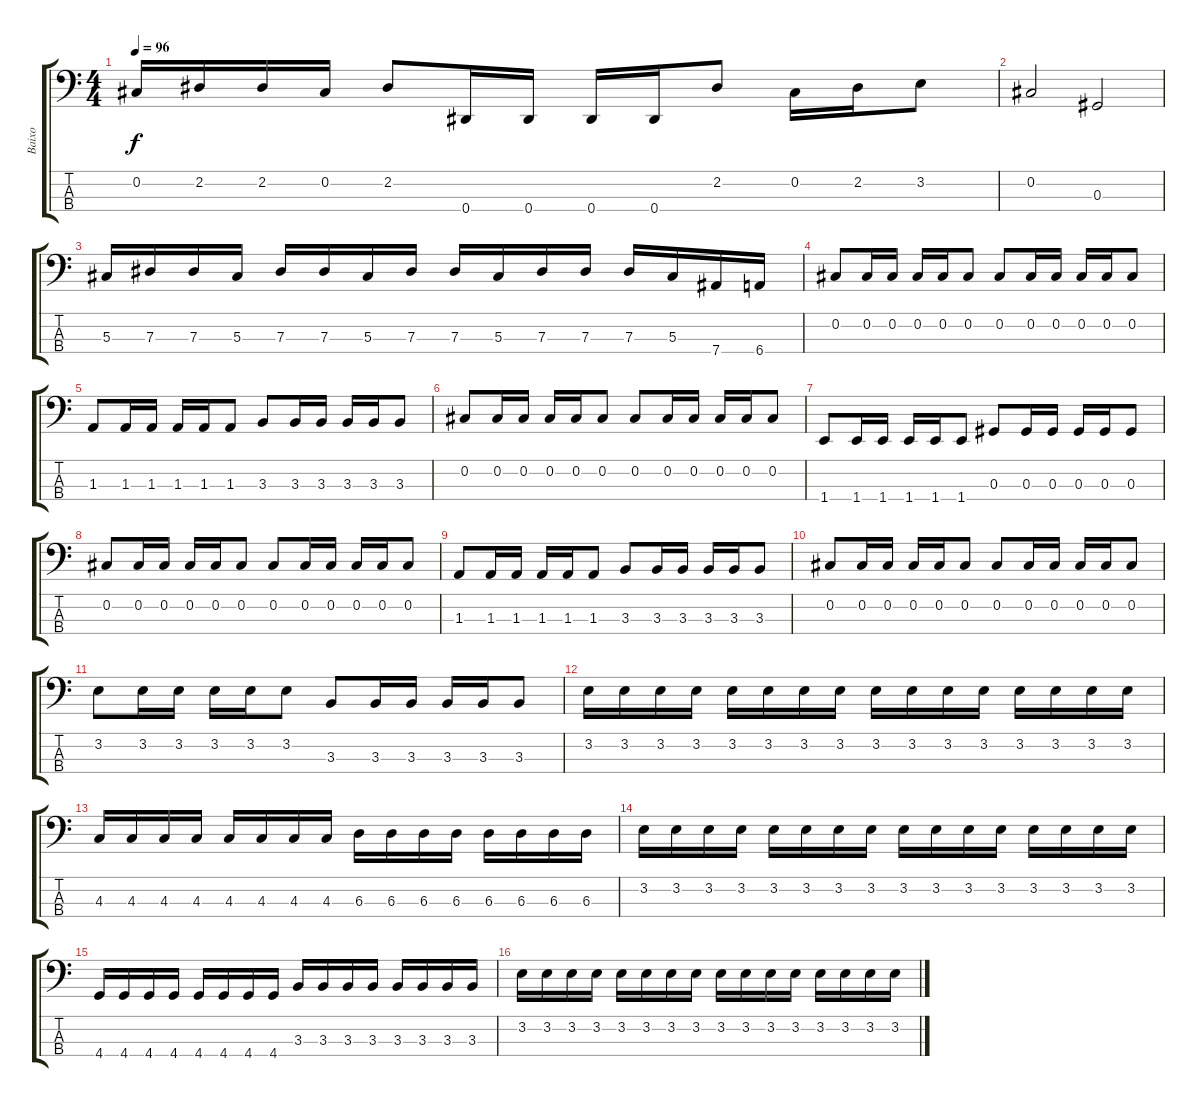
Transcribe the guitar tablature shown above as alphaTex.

\track ("Baixo" "Baixo") {instrument electricbassfinger}
\staff {score tabs}
\tuning (Gb2 Db2 Ab1 Eb1) {hide}
\ts (4 4)
\tempo 96
\clef f4
\ks c
0.2.16{dy f} 2.2.16 2.2.16 0.2.16 2.2.8 0.4.16 0.4.16 0.4.16 0.4.16 2.2.8 0.2.16 2.2.16 3.2.8 |
0.2.2 0.3.2 |
5.3.16 7.3.16 7.3.16 5.3.16 7.3.16 7.3.16 5.3.16 7.3.16 7.3.16 5.3.16 7.3.16 7.3.16 7.3.16 5.3.16 7.4.16 6.4.16 |
0.2.8 0.2.16 0.2.16 0.2.16 0.2.16 0.2.8 0.2.8 0.2.16 0.2.16 0.2.16 0.2.16 0.2.8 |
1.3.8 1.3.16 1.3.16 1.3.16 1.3.16 1.3.8 3.3.8 3.3.16 3.3.16 3.3.16 3.3.16 3.3.8 |
0.2.8 0.2.16 0.2.16 0.2.16 0.2.16 0.2.8 0.2.8 0.2.16 0.2.16 0.2.16 0.2.16 0.2.8 |
1.4.8 1.4.16 1.4.16 1.4.16 1.4.16 1.4.8 0.3.8 0.3.16 0.3.16 0.3.16 0.3.16 0.3.8 |
0.2.8 0.2.16 0.2.16 0.2.16 0.2.16 0.2.8 0.2.8 0.2.16 0.2.16 0.2.16 0.2.16 0.2.8 |
1.3.8 1.3.16 1.3.16 1.3.16 1.3.16 1.3.8 3.3.8 3.3.16 3.3.16 3.3.16 3.3.16 3.3.8 |
0.2.8 0.2.16 0.2.16 0.2.16 0.2.16 0.2.8 0.2.8 0.2.16 0.2.16 0.2.16 0.2.16 0.2.8 |
3.2.8 3.2.16 3.2.16 3.2.16 3.2.16 3.2.8 3.3.8 3.3.16 3.3.16 3.3.16 3.3.16 3.3.8 |
3.2.16 3.2.16 3.2.16 3.2.16 3.2.16 3.2.16 3.2.16 3.2.16 3.2.16 3.2.16 3.2.16 3.2.16 3.2.16 3.2.16 3.2.16 3.2.16 |
4.3.16 4.3.16 4.3.16 4.3.16 4.3.16 4.3.16 4.3.16 4.3.16 6.3.16 6.3.16 6.3.16 6.3.16 6.3.16 6.3.16 6.3.16 6.3.16 |
3.2.16 3.2.16 3.2.16 3.2.16 3.2.16 3.2.16 3.2.16 3.2.16 3.2.16 3.2.16 3.2.16 3.2.16 3.2.16 3.2.16 3.2.16 3.2.16 |
4.4.16 4.4.16 4.4.16 4.4.16 4.4.16 4.4.16 4.4.16 4.4.16 3.3.16 3.3.16 3.3.16 3.3.16 3.3.16 3.3.16 3.3.16 3.3.16 |
3.2.16 3.2.16 3.2.16 3.2.16 3.2.16 3.2.16 3.2.16 3.2.16 3.2.16 3.2.16 3.2.16 3.2.16 3.2.16 3.2.16 3.2.16 3.2.16
